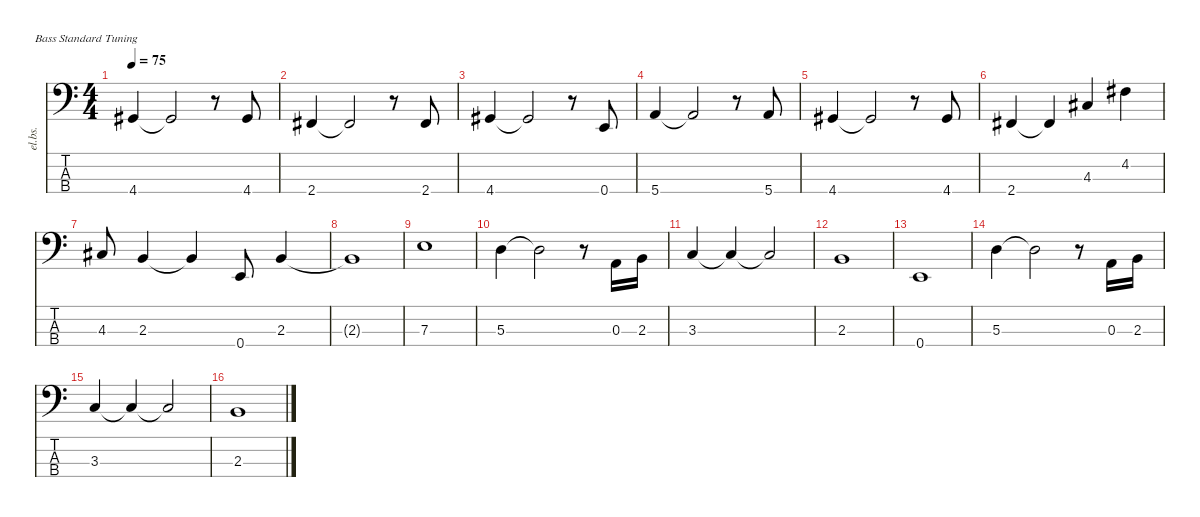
\defaultSystemsLayout 4
\hideDynamics
\bracketExtendMode nobrackets
\otherSystemsTrackNameOrientation horizontal
\track ("Bass" "el.bs.") {instrument electricbassfinger}
\staff {score tabs}
\tuning (G2 D2 A1 E1)
\ts (4 4)
\tempo 75
\clef f4
\ks c
4.4{acc #}.4{dy f beam Up} 4.4{t acc #}.2{beam Up} r.8{beam Up} 4.4{acc #}.8{beam Up} |
2.4{acc #}.4{beam Up} 2.4{t acc #}.2{beam Up} r.8{beam Up} 2.4{acc #}.8{beam Up} |
4.4{acc #}.4{beam Up} 4.4{t acc #}.2{beam Up} r.8{beam Up} 0.4.8{beam Up} |
5.4.4{beam Up} 5.4{t}.2{beam Up} r.8{beam Up} 5.4.8{beam Up} |
4.4{acc #}.4{beam Up} 4.4{t acc #}.2{beam Up} r.8{beam Up} 4.4{acc #}.8{beam Up} |
2.4{acc #}.4{beam Up} 2.4{t acc #}.4{beam Up} 4.3{acc #}.4{beam Up} 4.2{acc #}.4{beam Down} |
4.3{acc #}.8{beam Up} 2.3.4{beam Up} 2.3{t}.4{beam Up} 0.4.8{beam Up} 2.3.4{beam Up} |
2.3{t}.1{beam Up} |
7.3.1{beam Down} |
5.3.4{beam Down} 5.3{t}.2{beam Down} r.8{beam Down} 0.3.16{beam Up} 2.3.16{beam Up} |
3.3.4{beam Up} 3.3{t}.4{beam Up} 3.3{t}.2{beam Up} |
2.3.1{beam Up} |
0.4.1{beam Up} |
5.3.4{beam Down} 5.3{t}.2{beam Down} r.8{beam Down} 0.3.16{beam Up} 2.3.16{beam Up} |
3.3.4{beam Up} 3.3{t}.4{beam Up} 3.3{t}.2{beam Up} |
2.3.1{beam Up}
